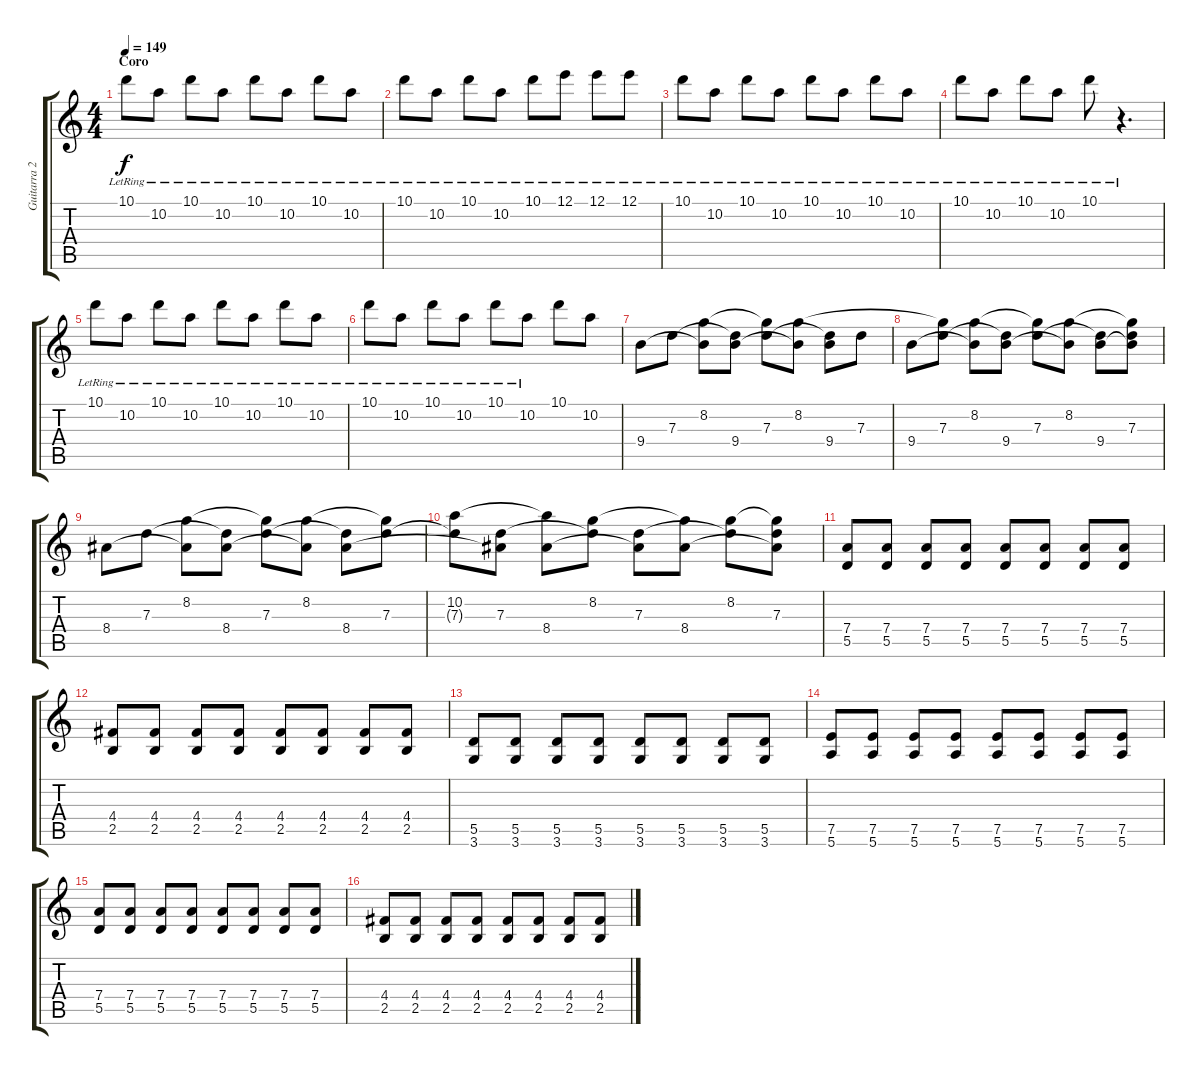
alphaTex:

\track ("Guitarra 2 RSE" "Guitarra 2") {instrument overdrivenguitar}
\staff {score tabs}
\tuning (E4 B3 G3 D3 A2 E2) {hide}
\ts (4 4)
\section ("" "Coro")
\tempo 149
\clef g2
\ks c
10.1{lr}.8{dy f balance 13 instrument overdrivenguitar} 10.2{lr}.8 10.1{lr}.8 10.2{lr}.8 10.1{lr}.8 10.2{lr}.8 10.1{lr}.8 10.2{lr}.8 |
10.1{lr}.8 10.2{lr}.8 10.1{lr}.8 10.2{lr}.8 10.1{lr}.8 12.1{lr}.8 12.1{lr}.8 12.1{lr}.8 |
10.1{lr}.8 10.2{lr}.8 10.1{lr}.8 10.2{lr}.8 10.1{lr}.8 10.2{lr}.8 10.1{lr}.8 10.2{lr}.8 |
10.1{lr}.8 10.2{lr}.8 10.1{lr}.8 10.2{lr}.8 10.1{lr}.8 r.4{d} |
10.1{lr}.8 10.2{lr}.8 10.1{lr}.8 10.2{lr}.8 10.1{lr}.8 10.2{lr}.8 10.1{lr}.8 10.2{lr}.8 |
10.1{lr}.8 10.2{lr}.8 10.1{lr}.8 10.2{lr}.8 10.1{lr}.8 10.2{lr}.8 10.1.8 10.2.8 |
9.4.8{instrument electricguitarjazz} 7.3.8 (8.2 9.4{t}).8 (7.3{t} 9.4).8 (8.2{t} 7.3).8 (8.2 9.4{t}).8 (7.3{t} 9.4).8 7.3.8 |
9.4.8 (8.2{t} 7.3).8 (8.2 9.4{t}).8 (7.3{t} 9.4).8 (8.2{t} 7.3).8 (8.2 9.4{t}).8 (7.3{t} 9.4).8 (8.2{t} 7.3 9.4{t}).8 |
8.4.8 7.3.8 (8.2 8.4{t}).8 (7.3{t} 8.4).8 (8.2{t} 7.3).8 (8.2 8.4{t}).8 (7.3{t} 8.4).8 (8.2{t} 7.3).8 |
(10.2 7.3{t}).8 (7.3 8.4{t}).8 (10.2{t} 8.4).8 (8.2 7.3{t}).8 (7.3 8.4{t}).8 (8.2{t} 8.4).8 (8.2 7.3{t}).8 (8.2{t} 7.3 8.4{t}).8 |
(7.4 5.5).8 (7.4 5.5).8 (7.4 5.5).8 (7.4 5.5).8 (7.4 5.5).8 (7.4 5.5).8 (7.4 5.5).8 (7.4 5.5).8 |
(4.4 2.5).8 (4.4 2.5).8 (4.4 2.5).8 (4.4 2.5).8 (4.4 2.5).8 (4.4 2.5).8 (4.4 2.5).8 (4.4 2.5).8 |
(5.5 3.6).8 (5.5 3.6).8 (5.5 3.6).8 (5.5 3.6).8 (5.5 3.6).8 (5.5 3.6).8 (5.5 3.6).8 (5.5 3.6).8 |
(7.5 5.6).8 (7.5 5.6).8 (7.5 5.6).8 (7.5 5.6).8 (7.5 5.6).8 (7.5 5.6).8 (7.5 5.6).8 (7.5 5.6).8 |
(7.4 5.5).8 (7.4 5.5).8 (7.4 5.5).8 (7.4 5.5).8 (7.4 5.5).8 (7.4 5.5).8 (7.4 5.5).8 (7.4 5.5).8 |
(4.4 2.5).8 (4.4 2.5).8 (4.4 2.5).8 (4.4 2.5).8 (4.4 2.5).8 (4.4 2.5).8 (4.4 2.5).8 (4.4 2.5).8
